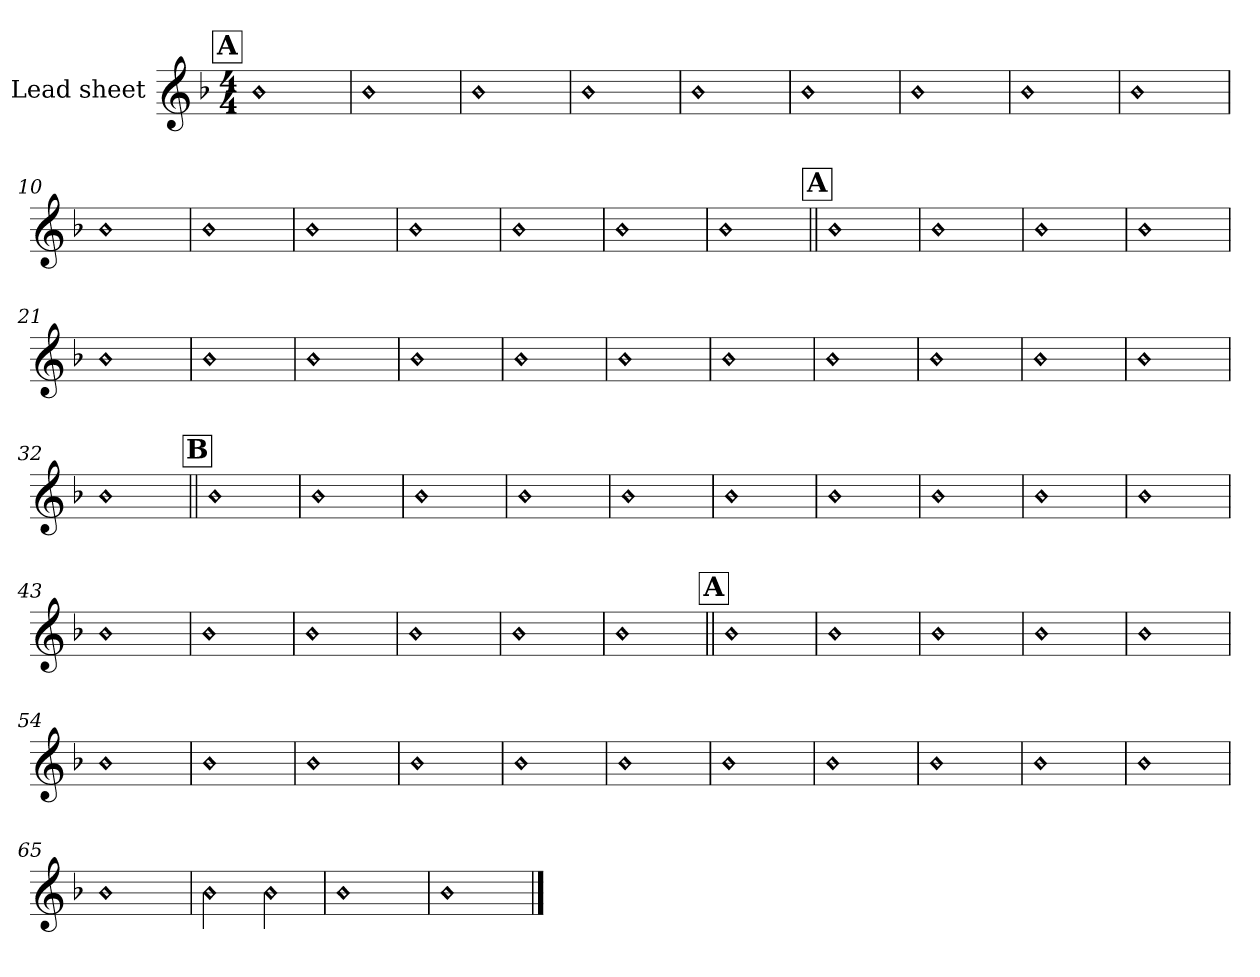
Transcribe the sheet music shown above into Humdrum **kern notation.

**kern
*part1
*staff1
*I"Lead sheet
*clefG2
*k[b-]
*F:
*M4/4
!!LO:REH:place=s1:a:t=A
=1||
!LO:N:head=diamond
1b-
=2
!LO:N:head=diamond
1b-
=3
!LO:N:head=diamond
1b-
=4
!LO:N:head=diamond
1b-
!!LO:LB:g=z
=5
!LO:N:head=diamond
1b-
=6
!LO:N:head=diamond
1b-
=7
!LO:N:head=diamond
1b-
=8
!LO:N:head=diamond
1b-
!!LO:LB:g=z
=9
!LO:N:head=diamond
1b-
=10
!LO:N:head=diamond
1b-
=11
!LO:N:head=diamond
1b-
=12
!LO:N:head=diamond
1b-
!!LO:LB:g=z
=13
!LO:N:head=diamond
1b-
=14
!LO:N:head=diamond
1b-
=15
!LO:N:head=diamond
1b-
=16
!LO:N:head=diamond
1b-
!!LO:LB:g=z
!!LO:REH:place=s1:a:t=A
=17||
!LO:N:head=diamond
1b-
=18
!LO:N:head=diamond
1b-
=19
!LO:N:head=diamond
1b-
=20
!LO:N:head=diamond
1b-
!!LO:LB:g=z
=21
!LO:N:head=diamond
1b-
=22
!LO:N:head=diamond
1b-
=23
!LO:N:head=diamond
1b-
=24
!LO:N:head=diamond
1b-
!!LO:LB:g=z
=25
!LO:N:head=diamond
1b-
=26
!LO:N:head=diamond
1b-
=27
!LO:N:head=diamond
1b-
=28
!LO:N:head=diamond
1b-
!!LO:LB:g=z
=29
!LO:N:head=diamond
1b-
=30
!LO:N:head=diamond
1b-
=31
!LO:N:head=diamond
1b-
=32
!LO:N:head=diamond
1b-
!!LO:LB:g=z
!!LO:REH:place=s1:a:t=B
=33||
!LO:N:head=diamond
1b-
=34
!LO:N:head=diamond
1b-
=35
!LO:N:head=diamond
1b-
=36
!LO:N:head=diamond
1b-
!!LO:LB:g=z
=37
!LO:N:head=diamond
1b-
=38
!LO:N:head=diamond
1b-
=39
!LO:N:head=diamond
1b-
=40
!LO:N:head=diamond
1b-
!!LO:LB:g=z
=41
!LO:N:head=diamond
1b-
=42
!LO:N:head=diamond
1b-
=43
!LO:N:head=diamond
1b-
=44
!LO:N:head=diamond
1b-
!!LO:LB:g=z
=45
!LO:N:head=diamond
1b-
=46
!LO:N:head=diamond
1b-
=47
!LO:N:head=diamond
1b-
=48
!LO:N:head=diamond
1b-
!!LO:LB:g=z
!!LO:REH:place=s1:a:t=A
=49||
!LO:N:head=diamond
1b-
=50
!LO:N:head=diamond
1b-
=51
!LO:N:head=diamond
1b-
=52
!LO:N:head=diamond
1b-
!!LO:LB:g=z
=53
!LO:N:head=diamond
1b-
=54
!LO:N:head=diamond
1b-
=55
!LO:N:head=diamond
1b-
=56
!LO:N:head=diamond
1b-
!!LO:LB:g=z
=57
!LO:N:head=diamond
1b-
=58
!LO:N:head=diamond
1b-
=59
!LO:N:head=diamond
1b-
=60
!LO:N:head=diamond
1b-
!!LO:LB:g=z
=61
!LO:N:head=diamond
1b-
=62
!LO:N:head=diamond
1b-
=63
!LO:N:head=diamond
1b-
=64
!LO:N:head=diamond
1b-
!!LO:LB:g=z
=65
!LO:N:head=diamond
1b-
=66
!LO:N:head=diamond
2b-
!LO:N:head=diamond
2b-
=67
!LO:N:head=diamond
1b-
=68
!LO:N:head=diamond
1b-
==
*-
